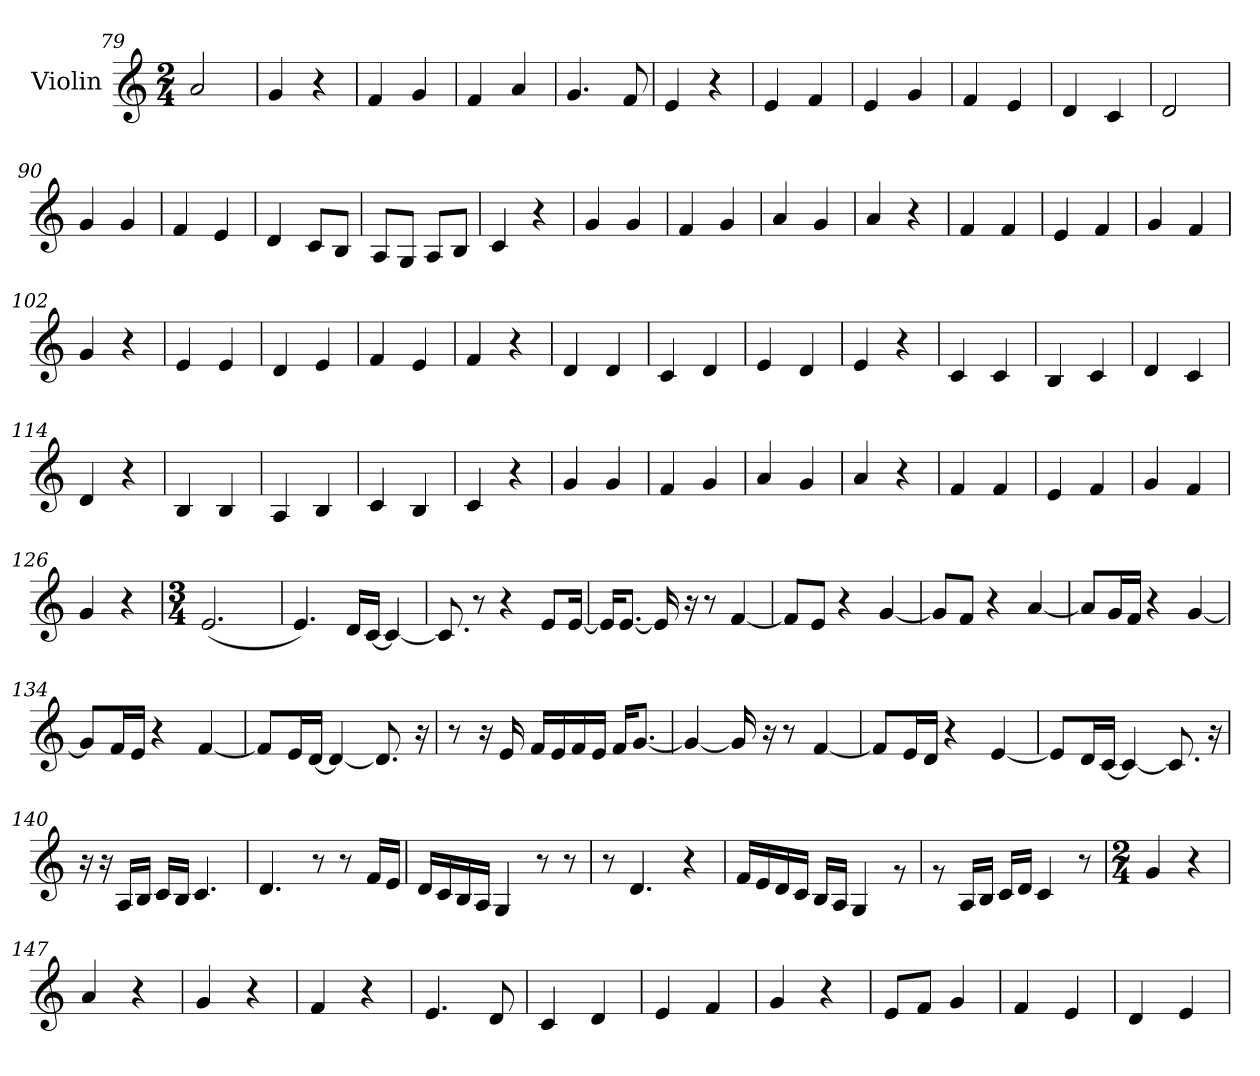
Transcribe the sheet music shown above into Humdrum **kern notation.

**kern
*part1
*staff1
*I"Violin
*clefG2
*k[]
*M2/4
=79
2a/
=80
4g/
4r
=81
4f/
4g/
=82
4f/
4a/
=83
4.g/
8f/
=84
4e/
4r
!!LO:LB:g=z
=85
4e/
4f/
=86
4e/
4g/
=87
4f/
4e/
=88
4d/
4c/
=89
2d/
=90
4g/
4g/
=91
4f/
4e/
=92
4d/
8c/L
8B/J
=93
8A/L
8G/J
8A/L
8B/J
=94
4c/
4r
!!LO:LB:g=z
=95
4g/
4g/
=96
4f/
4g/
=97
4a/
4g/
=98
4a/
4r
=99
4f/
4f/
=100
4e/
4f/
=101
4g/
4f/
=102
4g/
4r
=103
4e/
4e/
=104
4d/
4e/
=105
4f/
4e/
!!LO:LB:g=z
=106
4f/
4r
=107
4d/
4d/
=108
4c/
4d/
=109
4e/
4d/
=110
4e/
4r
=111
4c/
4c/
=112
4B/
4c/
=113
4d/
4c/
=114
4d/
4r
=115
4B/
4B/
!!LO:PB:g=z
=116
4A/
4B/
=117
4c/
4B/
=118
4c/
4r
=119
4g/
4g/
=120
4f/
4g/
=121
4a/
4g/
=122
4a/
4r
=123
4f/
4f/
=124
4e/
4f/
=125
4g/
4f/
=126
4g/
4r
!!LO:LB:g=z
=127
*M3/4
(<2.e/
=128
4.e/)
16d/LL
[16c/JJ
4c/_
=129
8.c/]
8r
4r
8e/L
[16e/Jk
=130
16e/KL]
[8.e/J
16e/]
16r
8r
[4f/
=131
8f/L]
8e/J
4r
[4g/
=132
8g/L]
8f/J
4r
[4a/
!!LO:LB:g=z
=133
8a/L]
16g/L
16f/JJ
4r
[4g/
=134
8g/L]
16f/L
16e/JJ
4r
[4f/
=135
8f/L]
16e/L
[16d/JJ
4d/_
8.d/]
16r
=136
8r
16r
16e/
16f/LL
16e/
16f/
16e/JJ
16f/KL
[8.g/J
=137
4g/_
16g/]
16r
8r
[4f/
!!LO:LB:g=z
=138
8f/L]
16e/L
16d/JJ
4r
[4e/
=139
8e/L]
16d/L
[16c/JJ
4c/_
8.c/]
16r
=140
16r
16r
16A/LL
16B/JJ
16c/LL
16B/JJ
4.c/
=141
4.d/
8r
8r
16f/LL
16e/JJ
=142
16d/LL
16c/
16B/
16A/JJ
4G/
8r
8r
!!LO:LB:g=z
=143
8r
4.d/
4r
=144
16f/LL
16e/
16d/
16c/JJ
16B/LL
16A/JJ
4G/
8rg
=145
8rg
16A/LL
16B/JJ
16c/LL
16d/JJ
4c/
8r
=146
*M2/4
*MM160
4g/
4r
=147
4a/
4r
=148
4g/
4r
=149
4f/
4r
!!LO:LB:g=z
=150
4.e/
8d/
=151
4c/
4d/
=152
4e/
4f/
=153
4g/
4r
=154
8e/L
8f/J
4g/
=155
4f/
4e/
=156
4d/
4e/
=
*-
